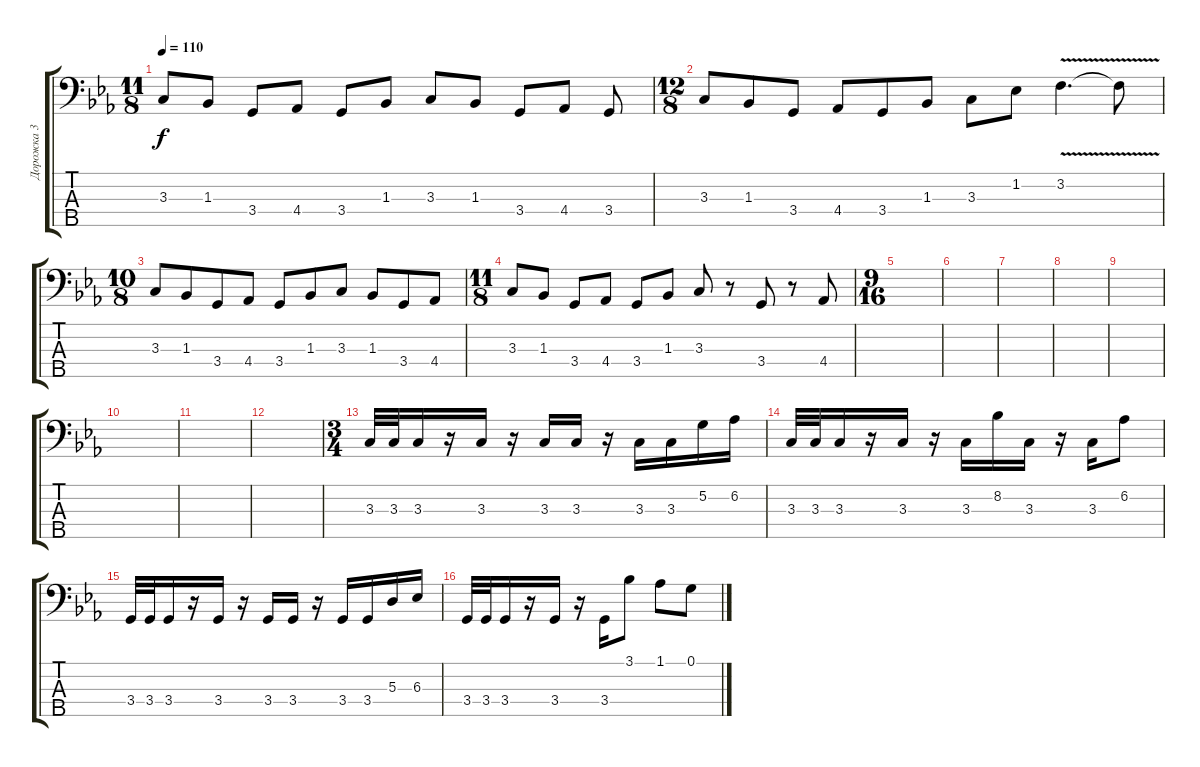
\track ("Дорожка 3" "Дорожка 3") {instrument electricbassfinger}
\staff {score tabs}
\tuning (G2 D2 A1 E1 B0) {hide}
\ts (11 8)
\tempo 110
\clef f4
\ks cminor
3.3.8{dy f} 1.3.8 3.4.8 4.4.8 3.4.8 1.3.8 3.3.8 1.3.8 3.4.8 4.4.8 3.4.8 |
\ts (12 8)
3.3.8 1.3.8 3.4.8 4.4.8 3.4.8 1.3.8 3.3.8 1.2.8 3.2{v}.4{d} 3.2{t}.8 |
\ts (10 8)
3.3.8 1.3.8 3.4.8 4.4.8 3.4.8 1.3.8 3.3.8 1.3.8 3.4.8 4.4.8 |
\ts (11 8)
3.3.8 1.3.8 3.4.8 4.4.8 3.4.8 1.3.8 3.3.8 r.8 3.4.8 r.8 4.4.8 |
\ts (9 16)
|
|
|
|
|
|
|
|
\ts (3 4)
3.3.32 3.3.32 3.3.16 r.16 3.3.16 r.16 3.3.16 3.3.16 r.16 3.3.16 3.3.16 5.2.16 6.2.16 |
3.3.32 3.3.32 3.3.16 r.16 3.3.16 r.16 3.3.16 8.2.16 3.3.16 r.16 3.3.16 6.2.8 |
3.4.32 3.4.32 3.4.16 r.16 3.4.16 r.16 3.4.16 3.4.16 r.16 3.4.16 3.4.16 5.3.16 6.3.16 |
3.4.32 3.4.32 3.4.16 r.16 3.4.16 r.16 3.4.16 3.1.8 1.1.8 0.1.8
